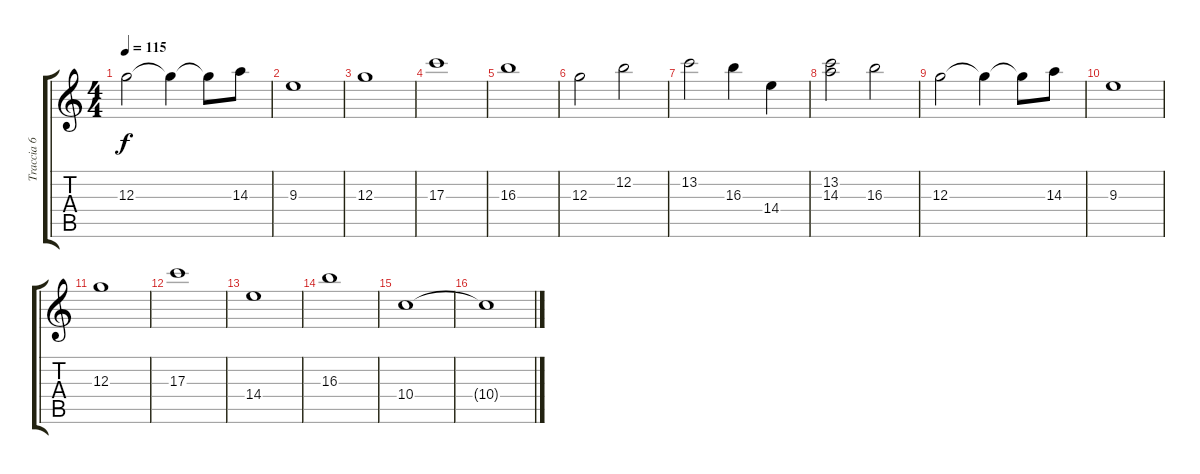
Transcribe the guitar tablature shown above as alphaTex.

\track ("Traccia 6" "Traccia 6") {instrument overdrivenguitar}
\staff {score tabs}
\tuning (E4 B3 G3 D3 A2 E2) {hide}
\ts (4 4)
\tempo 115
\clef g2
\ks c
12.3.2{dy f} 12.3{t}.4 12.3{t}.8 14.3.8 |
9.3.1 |
12.3.1 |
17.3.1 |
16.3.1 |
12.3.2 12.2.2 |
13.2.2 16.3.4 14.4.4 |
(13.2 14.3).2 16.3.2 |
12.3.2 12.3{t}.4 12.3{t}.8 14.3.8 |
9.3.1 |
12.3.1 |
17.3.1 |
14.4.1 |
16.3.1 |
10.4.1 |
10.4{t}.1
